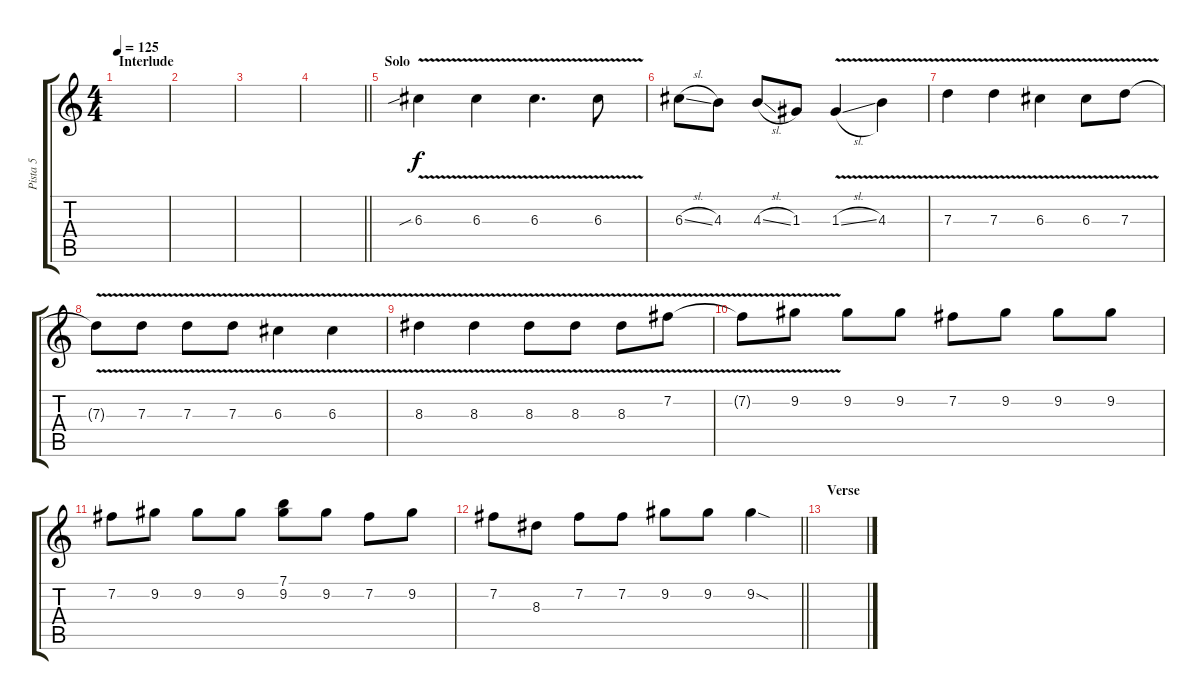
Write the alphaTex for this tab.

\track ("Pista 5" "Pista 5") {instrument distortionguitar}
\staff {score tabs}
\tuning (E4 B3 G3 D3 A2 E2) {hide}
\ts (4 4)
\section ("" "Interlude")
\tempo 125
\clef g2
\ks c
|
|
|
\barLineRight lightlight
|
\section ("" "Solo")
6.3{v sib}.4 6.3{v}.4 6.3{v}.4{d} 6.3{v}.8 |
6.3{sl}.8 4.3.8 4.3{sl}.8 1.3.8 1.3{v sl}.4 4.3{v}.4 |
7.3{v}.4 7.3{v}.4 6.3{v}.4 6.3{v}.8 7.3{v}.8 |
7.3{t}.8 7.3{v}.8 7.3{v}.8 7.3{v}.8 6.3{v}.4 6.3{v}.4 |
8.3{v}.4 8.3{v}.4 8.3{v}.8 8.3{v}.8 8.3{v}.8 7.2{v}.8 |
7.2{t}.8 9.2{v}.8 9.2.8 9.2.8 7.2.8 9.2.8 9.2.8 9.2.8 |
7.2.8 9.2.8 9.2.8 9.2.8 (7.1 9.2).8 9.2.8 7.2.8 9.2.8 |
\barLineRight lightlight
7.2.8 8.3.8 7.2.8 7.2.8 9.2.8 9.2.8 9.2{sod}.4 |
\section ("" "Verse")
